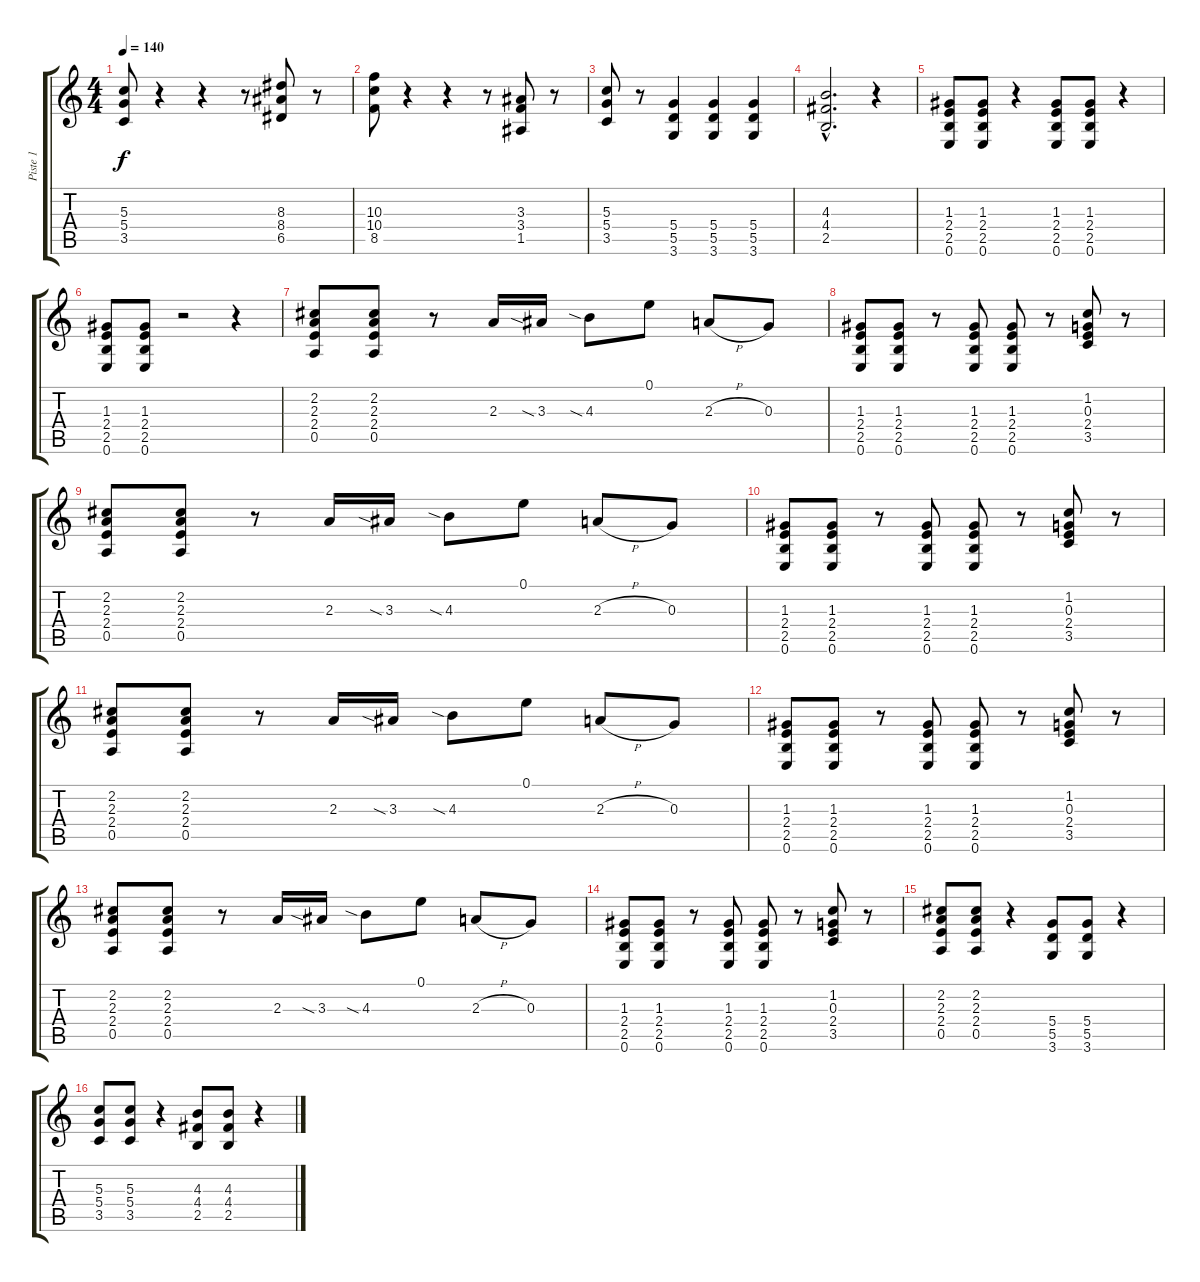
\track ("Piste 1" "Piste 1") {instrument distortionguitar}
\staff {score tabs}
\tuning (E4 B3 G3 D3 A2 E2) {hide}
\ts (4 4)
\tempo 140
\clef g2
\ks c
(5.3 5.4 3.5).8{dy f} r.4 r.4 r.8 (8.3 8.4 6.5).8 r.8 |
(10.3 10.4 8.5).8 r.4 r.4 r.8 (3.3 3.4 1.5).8 r.8 |
(5.3 5.4 3.5).8 r.8 (5.4 5.5 3.6).4 (5.4 5.5 3.6).4 (5.4 5.5 3.6).4 |
(4.3{hac} 4.4{hac} 2.5{hac}).2{d} r.4 |
(1.3 2.4 2.5 0.6).8 (1.3 2.4 2.5 0.6).8 r.4 (1.3 2.4 2.5 0.6).8 (1.3 2.4 2.5 0.6).8 r.4 |
(1.3 2.4 2.5 0.6).8 (1.3 2.4 2.5 0.6).8 r.2 r.4 |
(2.2 2.3 2.4 0.5).8 (2.2 2.3 2.4 0.5).8 r.8 2.3.16 3.3{sia}.16 4.3{sia}.8 0.1.8 2.3{h}.8 0.3.8 |
(1.3 2.4 2.5 0.6).8 (1.3 2.4 2.5 0.6).8 r.8 (1.3 2.4 2.5 0.6).8 (1.3 2.4 2.5 0.6).8 r.8 (1.2 0.3 2.4 3.5).8 r.8 |
(2.2 2.3 2.4 0.5).8 (2.2 2.3 2.4 0.5).8 r.8 2.3.16 3.3{sia}.16 4.3{sia}.8 0.1.8 2.3{h}.8 0.3.8 |
(1.3 2.4 2.5 0.6).8 (1.3 2.4 2.5 0.6).8 r.8 (1.3 2.4 2.5 0.6).8 (1.3 2.4 2.5 0.6).8 r.8 (1.2 0.3 2.4 3.5).8 r.8 |
(2.2 2.3 2.4 0.5).8 (2.2 2.3 2.4 0.5).8 r.8 2.3.16 3.3{sia}.16 4.3{sia}.8 0.1.8 2.3{h}.8 0.3.8 |
(1.3 2.4 2.5 0.6).8 (1.3 2.4 2.5 0.6).8 r.8 (1.3 2.4 2.5 0.6).8 (1.3 2.4 2.5 0.6).8 r.8 (1.2 0.3 2.4 3.5).8 r.8 |
(2.2 2.3 2.4 0.5).8 (2.2 2.3 2.4 0.5).8 r.8 2.3.16 3.3{sia}.16 4.3{sia}.8 0.1.8 2.3{h}.8 0.3.8 |
(1.3 2.4 2.5 0.6).8 (1.3 2.4 2.5 0.6).8 r.8 (1.3 2.4 2.5 0.6).8 (1.3 2.4 2.5 0.6).8 r.8 (1.2 0.3 2.4 3.5).8 r.8 |
(2.2 2.3 2.4 0.5).8 (2.2 2.3 2.4 0.5).8 r.4 (5.4 5.5 3.6).8 (5.4 5.5 3.6).8 r.4 |
(5.3 5.4 3.5).8 (5.3 5.4 3.5).8 r.4 (4.3 4.4 2.5).8 (4.3 4.4 2.5).8 r.4
